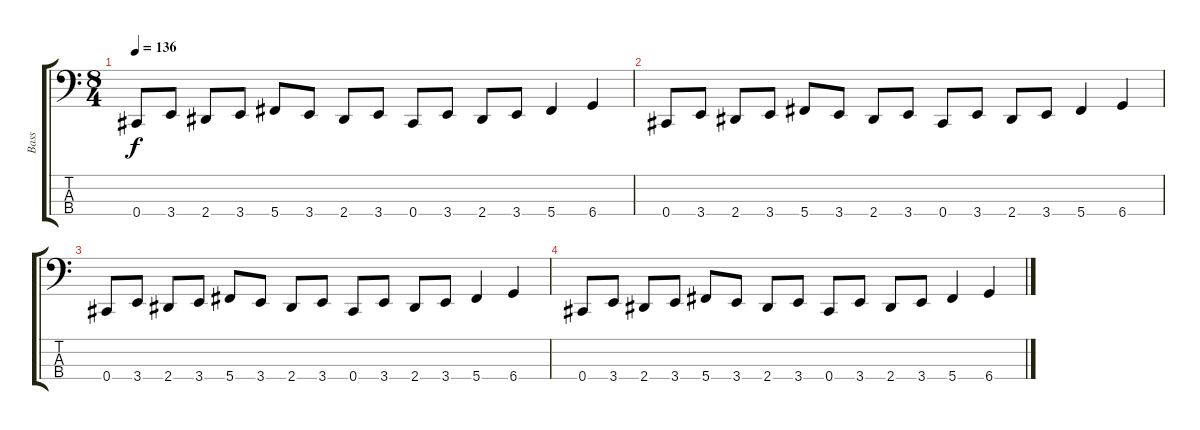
\track ("Bass" "Bass") {instrument electricbassfinger}
\staff {score tabs}
\tuning (E2 B1 Gb1 Db1) {hide}
\ts (8 4)
\tempo 136
\clef f4
\ks c
0.4.8{dy f} 3.4.8 2.4.8 3.4.8 5.4.8 3.4.8 2.4.8 3.4.8 0.4.8 3.4.8 2.4.8 3.4.8 5.4.4 6.4.4 |
0.4.8 3.4.8 2.4.8 3.4.8 5.4.8 3.4.8 2.4.8 3.4.8 0.4.8 3.4.8 2.4.8 3.4.8 5.4.4 6.4.4 |
0.4.8 3.4.8 2.4.8 3.4.8 5.4.8 3.4.8 2.4.8 3.4.8 0.4.8 3.4.8 2.4.8 3.4.8 5.4.4 6.4.4 |
0.4.8 3.4.8 2.4.8 3.4.8 5.4.8 3.4.8 2.4.8 3.4.8 0.4.8 3.4.8 2.4.8 3.4.8 5.4.4 6.4.4
